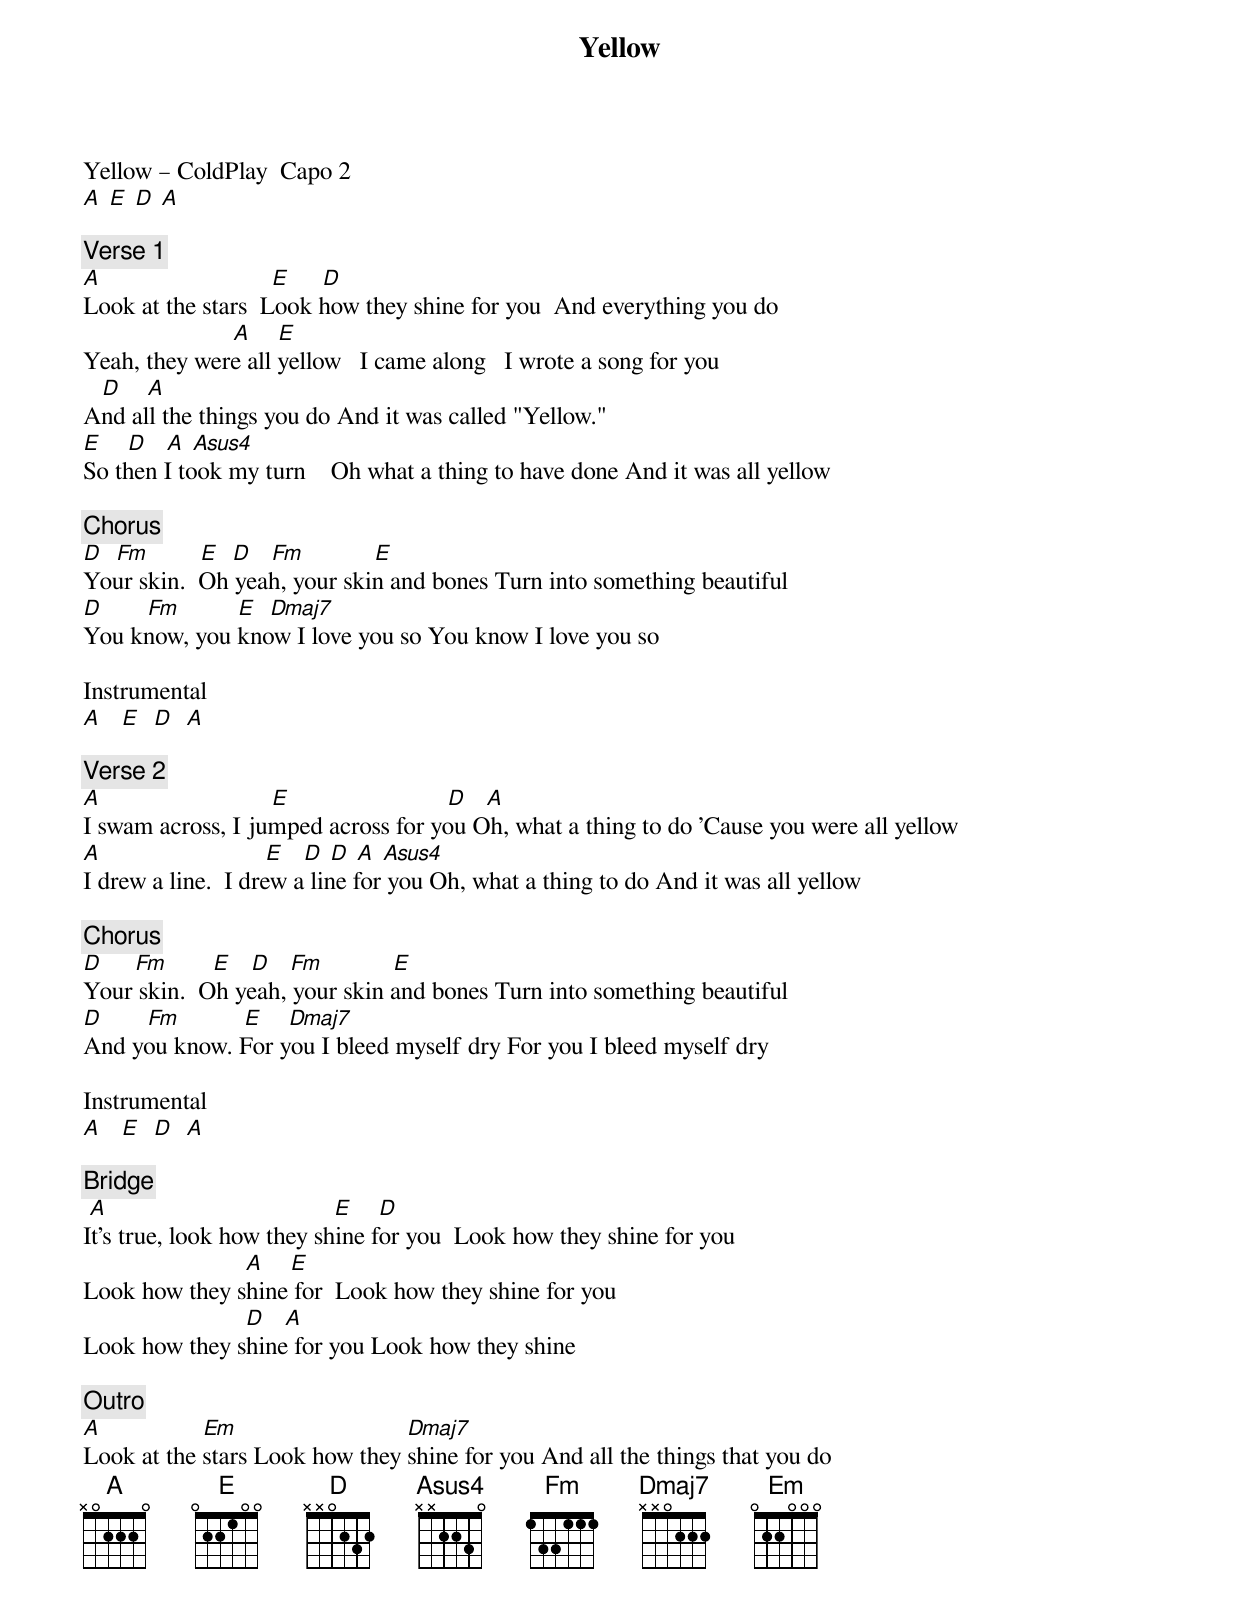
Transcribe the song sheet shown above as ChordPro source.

{title: Yellow}
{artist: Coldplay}
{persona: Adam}
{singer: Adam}
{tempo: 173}
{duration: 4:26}
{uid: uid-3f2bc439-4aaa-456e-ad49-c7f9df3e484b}
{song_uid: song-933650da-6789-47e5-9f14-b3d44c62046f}



Yellow – ColdPlay 	Capo 2
[A] [E] [D] [A]

{comment: Verse 1}
[A]                       				[E]  			[D]
Look at the stars  Look how they shine for you  And everything you do
                     			[A]				[E]
Yeah, they were all yellow   I came along   I wrote a song for you
			[D]				[A]
And all the things you do	And it was called "Yellow."
[E]				[D]			[A] [Asus4]
So then I took my turn	   Oh what a thing to have done	And it was all yellow

{comment: Chorus}
[D]		[Fm]      		[E]		[D]  	[Fm]          	[E]
Your skin.  Oh yeah, your skin and bones	Turn into something beautiful
[D]     		[Fm]        	[E] 	[Dmaj7]
You know, you know I love you so You know I love you so

Instrumental
[A]   [E]  [D]  [A]

{comment: Verse 2}
[A]                       				[E]                       		[D]			[A]
I swam across, I jumped across for you	Oh, what a thing to do	'Cause you were all yellow
[A]                       			[E]			[D]	[D]	[A] [Asus4]
I drew a line.  I drew a line for you Oh, what a thing to do	And it was all yellow

{comment: Chorus}
[D]	    [Fm]      	[E]			[D]  	[Fm]          	[E]
Your skin.  Oh yeah, your skin and bones	Turn into something beautiful
[D]     		[Fm]        		[E] 			[Dmaj7]
And you know. For you I bleed myself dry	For you I bleed myself dry

Instrumental
[A]   [E]  [D]  [A]

{comment: Bridge}
 [A]                                  		[E]				[D]
It's true, look how they shine for you 	Look how they shine for you
                        		[A]				[E]
Look how they shine for		Look how they shine for you
                        		[D]			[A]
Look how they shine for you	Look how they shine

{comment: Outro}
[A]			          			[Em]	                         	[Dmaj7]
Look at the stars	Look how they shine for you	And all the things that you do
